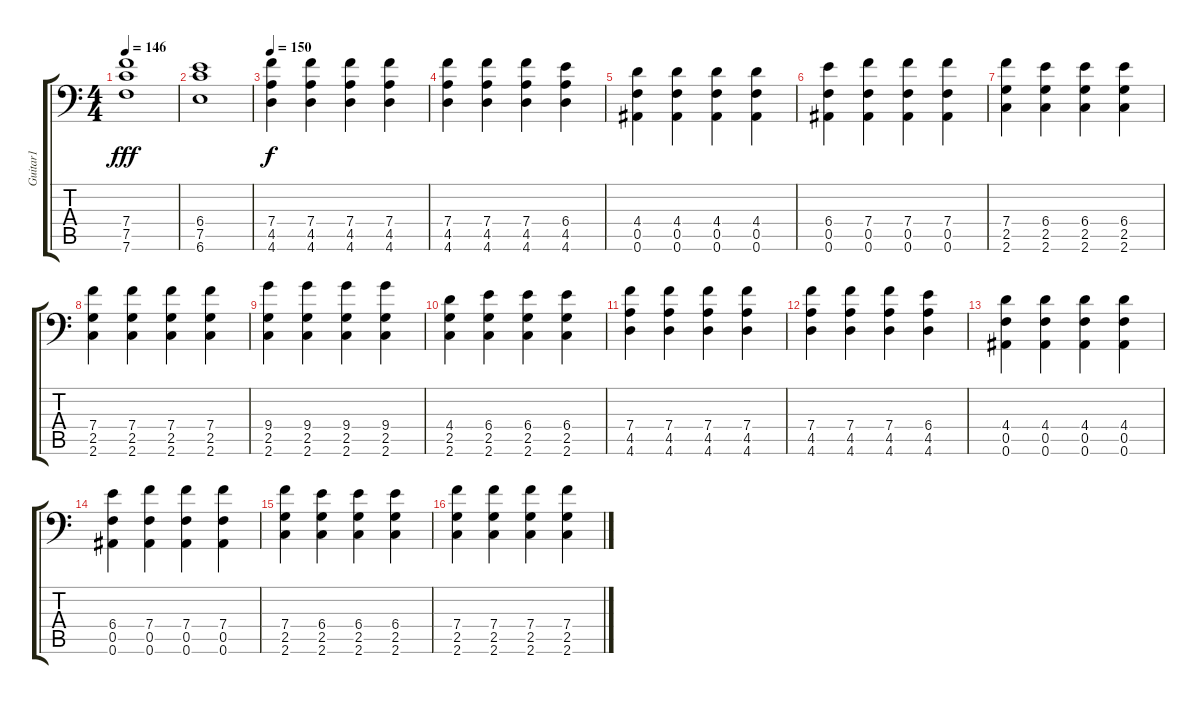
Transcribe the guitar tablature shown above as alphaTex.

\track ("Guitar1" "Guitar1") {solo instrument distortionguitar}
\staff {score tabs}
\tuning (C4 G3 Eb3 Bb2 F2 Bb1) {hide}
\ts (4 4)
\tempo 146
\clef f4
\ks c
(7.4 7.5 7.6).1{dy fff} |
(6.4 7.5 6.6).1 |
\tempo 150
(7.4 4.5 4.6).4{dy f} (7.4 4.5 4.6).4 (7.4 4.5 4.6).4 (7.4 4.5 4.6).4 |
(7.4 4.5 4.6).4 (7.4 4.5 4.6).4 (7.4 4.5 4.6).4 (6.4 4.5 4.6).4 |
(4.4 0.5 0.6).4 (4.4 0.5 0.6).4 (4.4 0.5 0.6).4 (4.4 0.5 0.6).4 |
(6.4 0.5 0.6).4 (7.4 0.5 0.6).4 (7.4 0.5 0.6).4 (7.4 0.5 0.6).4 |
(7.4 2.5 2.6).4 (6.4 2.5 2.6).4 (6.4 2.5 2.6).4 (6.4 2.5 2.6).4 |
(7.4 2.5 2.6).4 (7.4 2.5 2.6).4 (7.4 2.5 2.6).4 (7.4 2.5 2.6).4 |
(9.4 2.5 2.6).4 (9.4 2.5 2.6).4 (9.4 2.5 2.6).4 (9.4 2.5 2.6).4 |
(4.4 2.5 2.6).4 (6.4 2.5 2.6).4 (6.4 2.5 2.6).4 (6.4 2.5 2.6).4 |
(7.4 4.5 4.6).4 (7.4 4.5 4.6).4 (7.4 4.5 4.6).4 (7.4 4.5 4.6).4 |
(7.4 4.5 4.6).4 (7.4 4.5 4.6).4 (7.4 4.5 4.6).4 (6.4 4.5 4.6).4 |
(4.4 0.5 0.6).4 (4.4 0.5 0.6).4 (4.4 0.5 0.6).4 (4.4 0.5 0.6).4 |
(6.4 0.5 0.6).4 (7.4 0.5 0.6).4 (7.4 0.5 0.6).4 (7.4 0.5 0.6).4 |
(7.4 2.5 2.6).4 (6.4 2.5 2.6).4 (6.4 2.5 2.6).4 (6.4 2.5 2.6).4 |
(7.4 2.5 2.6).4 (7.4 2.5 2.6).4 (7.4 2.5 2.6).4 (7.4 2.5 2.6).4
